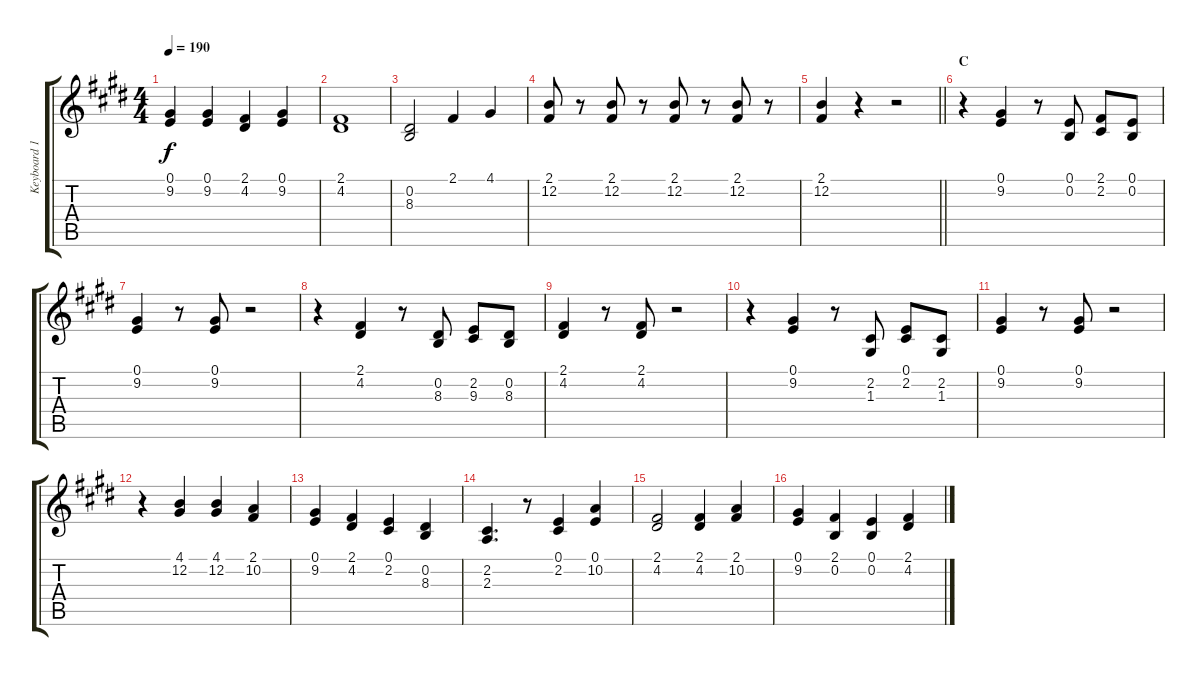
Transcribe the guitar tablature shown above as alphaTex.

\track ("Keyboard 1" "Keyboard 1") {instrument synthbrass1}
\staff {score tabs}
\tuning (E4 B3 G3 D3 A2 E2) {hide}
\ts (4 4)
\tempo 190
\clef g2
\ks e
(0.1 9.2).4{dy f} (0.1 9.2).4 (2.1 4.2).4 (0.1 9.2).4 |
(2.1 4.2).1 |
(0.2 8.3).2 2.1.4 4.1.4 |
(2.1 12.2).8 r.8 (2.1 12.2).8 r.8 (2.1 12.2).8 r.8 (2.1 12.2).8 r.8 |
\barLineRight lightlight
(2.1 12.2).4 r.4 r.2 |
\section ("" "C")
r.4 (0.1 9.2).4 r.8 (0.1 0.2).8 (2.1 2.2).8 (0.1 0.2).8 |
(0.1 9.2).4 r.8 (0.1 9.2).8 r.2 |
r.4 (2.1 4.2).4 r.8 (0.2 8.3).8 (2.2 9.3).8 (0.2 8.3).8 |
(2.1 4.2).4 r.8 (2.1 4.2).8 r.2 |
r.4 (0.1 9.2).4 r.8 (2.2 1.3).8 (0.1 2.2).8 (2.2 1.3).8 |
(0.1 9.2).4 r.8 (0.1 9.2).8 r.2 |
r.4 (4.1 12.2).4 (4.1 12.2).4 (2.1 10.2).4 |
(0.1 9.2).4 (2.1 4.2).4 (0.1 2.2).4 (0.2 8.3).4 |
(2.2 2.3).4{d} r.8 (0.1 2.2).4 (0.1 10.2).4 |
(2.1 4.2).2 (2.1 4.2).4 (2.1 10.2).4 |
(0.1 9.2).4 (2.1 0.2).4 (0.1 0.2).4 (2.1 4.2).4
